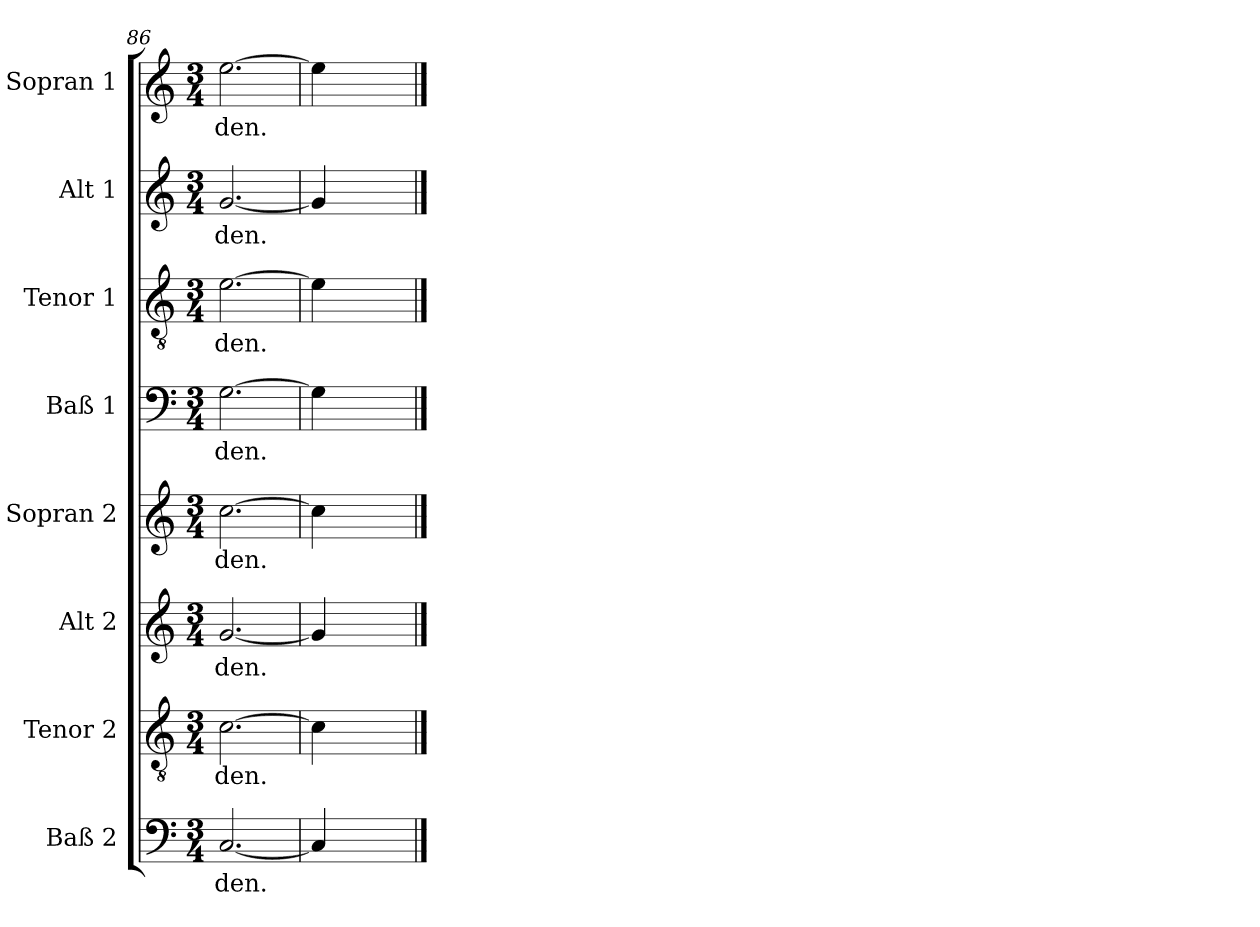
**kern	**text	**kern	**text	**kern	**text	**kern	**text	**kern	**text	**kern	**text	**kern	**text	**kern	**text
*part8	*part8	*part7	*part7	*part6	*part6	*part5	*part5	*part4	*part4	*part3	*part3	*part2	*part2	*part1	*part1
*staff8	*staff8	*staff7	*staff7	*staff6	*staff6	*staff5	*staff5	*staff4	*staff4	*staff3	*staff3	*staff2	*staff2	*staff1	*staff1
*I"Baß 2	*	*I"Tenor 2	*	*I"Alt 2	*	*I"Sopran 2	*	*I"Baß 1	*	*I"Tenor 1	*	*I"Alt 1	*	*I"Sopran 1	*
*I'B 2	*	*I'T 2	*	*I'A 2	*	*I'S 2	*	*I'B 1	*	*I'T. 1	*	*I'A 1	*	*I'S 1	*
*clefF4	*	*clefGv2	*	*clefG2	*	*clefG2	*	*clefF4	*	*clefGv2	*	*clefG2	*	*clefG2	*
*k[]	*	*k[]	*	*k[]	*	*k[]	*	*k[]	*	*k[]	*	*k[]	*	*k[]	*
*M3/4	*	*M3/4	*	*M3/4	*	*M3/4	*	*M3/4	*	*M3/4	*	*M3/4	*	*M3/4	*
=86	=86	=86	=86	=86	=86	=86	=86	=86	=86	=86	=86	=86	=86	=86	=86
!	!LO:LY:b	!	!LO:LY:b	!	!LO:LY:b	!	!LO:LY:b	!	!LO:LY:b	!	!LO:LY:b	!	!LO:LY:b	!	!LO:LY:b
[2.C/	den.	[2.c\	den.	[2.g/	den.	[2.cc\	den.	[2.G\	den.	[2.e\	den.	[2.g/	den.	[2.ee\	den.
=87	=87	=87	=87	=87	=87	=87	=87	=87	=87	=87	=87	=87	=87	=87	=87
4C/]	.	4c\]	.	4g/]	.	4cc\]	.	4G\]	.	4e\]	.	4g/]	.	4ee\]	.
2ryy	.	2ryy	.	2ryy	.	2ryy	.	2ryy	.	2ryy	.	2ryy	.	2ryy	.
==	==	==	==	==	==	==	==	==	==	==	==	==	==	==	==
*-	*-	*-	*-	*-	*-	*-	*-	*-	*-	*-	*-	*-	*-	*-	*-
